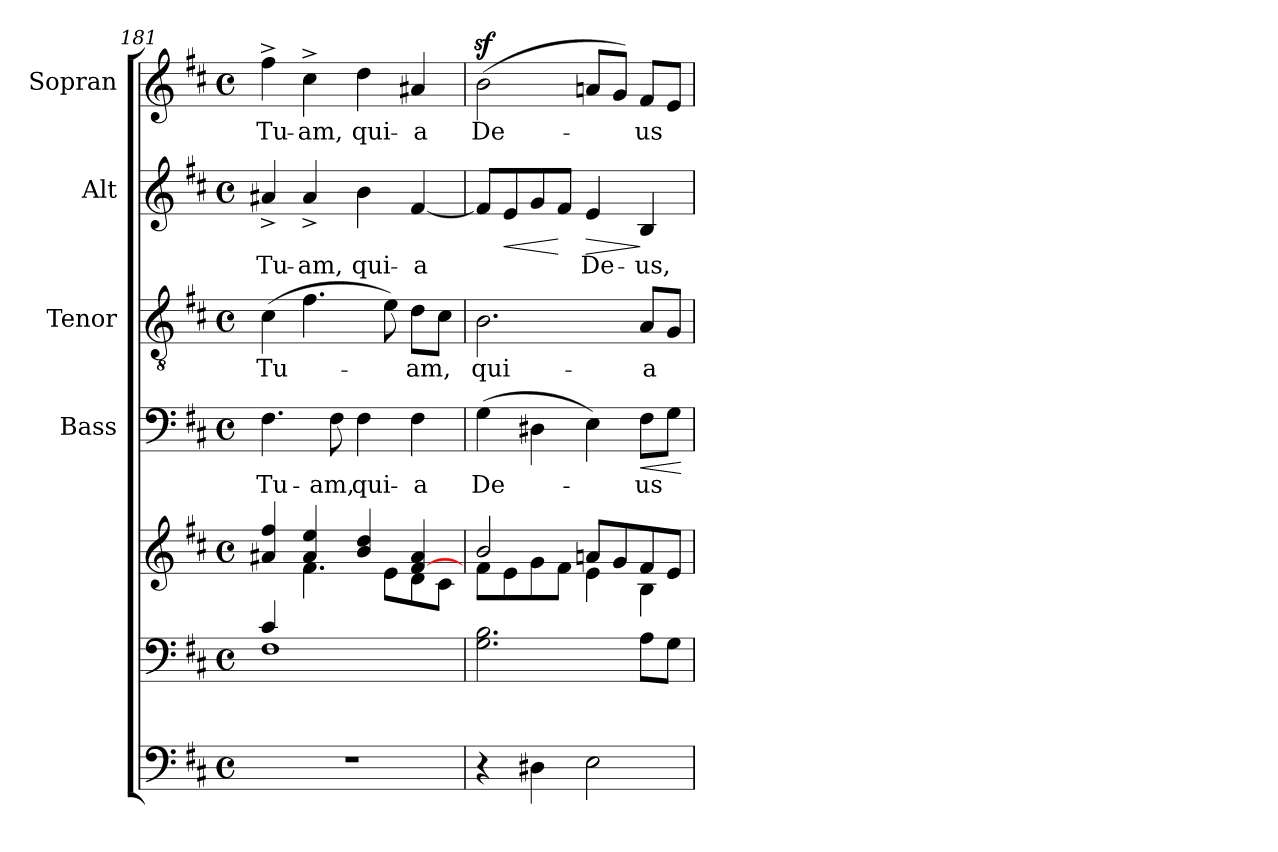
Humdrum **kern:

**kern	**kern	**kern	**kern	**text	**dynam	**kern	**text	**kern	**text	**dynam	**kern	**text
*part6	*part5	*part5	*part4	*part4	*part4	*part3	*part3	*part2	*part2	*part2	*part1	*part1
*staff7	*staff6	*staff5	*staff4	*staff4	*staff4	*staff3	*staff3	*staff2	*staff2	*staff2	*staff1	*staff1
*	*	*	*I"Bass	*	*	*I"Tenor	*	*I"Alt	*	*	*I"Sopran	*
*	*	*	*I'B.	*	*	*I'T.	*	*I'A.	*	*	*I'S.	*
*clefF4	*clefF4	*clefG2	*clefF4	*	*	*clefGv2	*	*clefG2	*	*	*clefG2	*
*k[f#c#]	*k[f#c#]	*k[f#c#]	*k[f#c#]	*	*	*k[f#c#]	*	*k[f#c#]	*	*	*k[f#c#]	*
*D:	*D:	*D:	*D:	*	*	*D:	*	*D:	*	*	*D:	*
*M4/4	*M4/4	*M4/4	*M4/4	*	*	*M4/4	*	*M4/4	*	*	*M4/4	*
*met(c)	*met(c)	*met(c)	*met(c)	*	*	*met(c)	*	*met(c)	*	*	*met(c)	*
=181	=181	=181	=181	=181	=181	=181	=181	=181	=181	=181	=181	=181
*	*^	*^	*	*	*	*	*	*	*	*	*	*
!	!	!	!	!	!	!LO:LY:b	!	!	!LO:LY:b	!	!LO:LY:b	!	!	!LO:LY:b
1r	4c#/	1F#	4a#X/ 4ff#/	4ryy	4.F#\	Tu-	.	(>4c#\	Tu-	4a#X^>/	Tu-	.	4ff#^>\	Tu-
!	!	!	!	!	!	!	!	!	!	!	!LO:LY:b	!	!	!LO:LY:b
.	2.ryy	.	4a#/ 4ee/	4.f#\	.	.	.	4.f#\	.	4a#^>/	-am,	.	4cc#^>\	-am,
!	!	!	!	!	!	!LO:LY:b	!	!	!	!	!	!	!	!
.	.	.	.	.	8F#\	-am,	.	.	.	.	.	.	.	.
!	!	!	!	!	!	!LO:LY:b	!	!	!	!	!LO:LY:b	!	!	!LO:LY:b
.	.	.	4b/ 4dd/	.	4F#\	qui-	.	.	.	4b\	qui-	.	4dd\	qui-
.	.	.	.	8e\L	.	.	.	8e\)	.	.	.	.	.	.
!	!	!	!	!	!	!LO:LY:b	!	!	!LO:LY:b	!	!LO:LY:b	!	!	!LO:LY:b
.	.	.	[>4f#/ 4a#/	8d\	4F#\	-a	.	8d\L	-am,	[4f#/	-a	.	4a#X/	-a
.	.	.	.	8c#\J	.	.	.	8c#\J	.	.	.	.	.	.
*	*v	*v	*	*	*	*	*	*	*	*	*	*	*	*
=182	=182	=182	=182	=182	=182	=182	=182	=182	=182	=182	=182	=182	=182
!	!	!	!	!	!LO:LY:b	!	!	!LO:LY:b	!	!	!	!	!LO:LY:b
4r	2.G\ 2.B\	2b/	8f#\L	(>4G\	De-	.	2.B\	qui-	8f#/L]	.	.	(>2bz>\	De-
!	!	!	!	!	!	!	!	!	!	!	!LO:HP:b	!	!
.	.	.	8e\	.	.	.	.	.	8e/	.	<	.	.
4D#X\	.	.	8g\	4D#X\	.	.	.	.	8g/	.	.	.	.
.	.	.	8f#\J	.	.	.	.	.	8f#/J	.	[	.	.
!	!	!	!	!	!	!	!	!	!	!LO:LY:b	!LO:HP:b	!	!
2E\	.	8an/L	4e\	4E\)	.	.	.	.	4e/	De-	>	8an/L	.
.	.	8g/	.	.	.	.	.	.	.	.	.	8g/J)	.
!	!	!	!	!	!LO:LY:b	!LO:HP:b	!	!LO:LY:b	!	!LO:LY:b	!	!	!LO:LY:b
.	8A\L	8f#/	4B\	8F#\L	-us	<	8A/L	-a	4B/	-us,	]	8f#/L	-us
.	8G\J	8e/J	.	8G\J	.	.	8G/J	.	.	.	.	8e/J	.
*	*	*v	*v	*	*	*	*	*	*	*	*	*	*
.	.	.	.	.	[	.	.	.	.	.	.	.
=	=	=	=	=	=	=	=	=	=	=	=	=
*-	*-	*-	*-	*-	*-	*-	*-	*-	*-	*-	*-	*-
